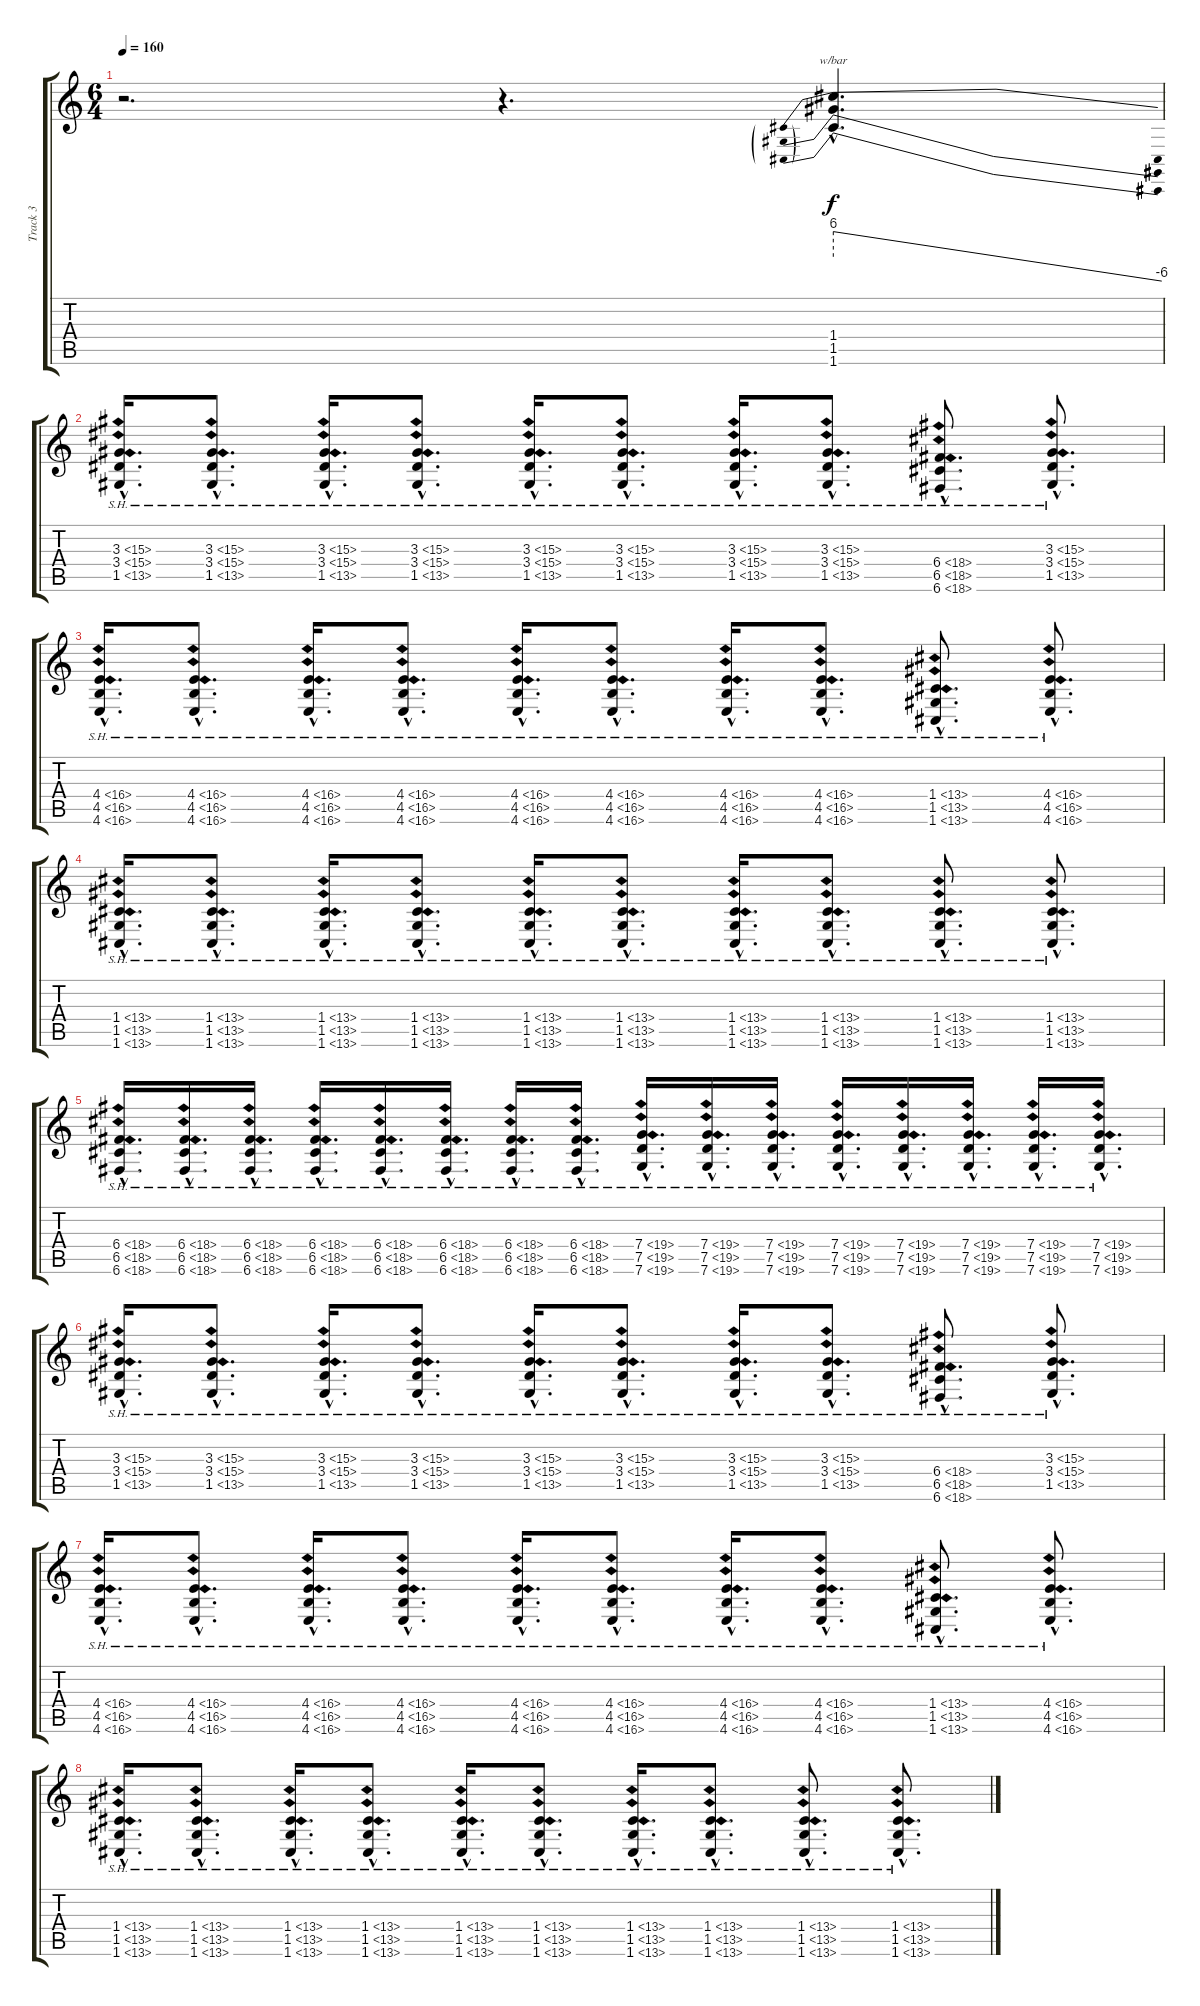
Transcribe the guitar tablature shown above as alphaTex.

\track ("Track 3" "Track 3") {instrument overdrivenguitar}
\staff {score tabs}
\tuning (D4 A3 F3 C3 G2 C2) {hide}
\ts (6 4)
\tempo 160
\clef g2
\ks c
r.2{d dy mp} r.4{d} (1.4{hac} 1.5{hac} 1.6{hac}).4{d tbe (predivedive default 0 24 60 -24) dy f} |
(3.3{sh 12 hac} 3.4{sh 12 hac} 1.5{sh 12 hac}).16{d} (3.3{sh 12 hac} 3.4{sh 12 hac} 1.5{sh 12 hac}).8{d} (3.3{sh 12 hac} 3.4{sh 12 hac} 1.5{sh 12 hac}).16{d} (3.3{sh 12 hac} 3.4{sh 12 hac} 1.5{sh 12 hac}).8{d} (3.3{sh 12 hac} 3.4{sh 12 hac} 1.5{sh 12 hac}).16{d} (3.3{sh 12 hac} 3.4{sh 12 hac} 1.5{sh 12 hac}).8{d} (3.3{sh 12 hac} 3.4{sh 12 hac} 1.5{sh 12 hac}).16{d} (3.3{sh 12 hac} 3.4{sh 12 hac} 1.5{sh 12 hac}).8{d} (6.4{sh 12 hac} 6.5{sh 12 hac} 6.6{sh 12 hac}).8{d} (3.3{sh 12 hac} 3.4{sh 12 hac} 1.5{sh 12 hac}).8{d} |
(4.4{sh 12 hac} 4.5{sh 12 hac} 4.6{sh 12 hac}).16{d} (4.4{sh 12 hac} 4.5{sh 12 hac} 4.6{sh 12 hac}).8{d} (4.4{sh 12 hac} 4.5{sh 12 hac} 4.6{sh 12 hac}).16{d} (4.4{sh 12 hac} 4.5{sh 12 hac} 4.6{sh 12 hac}).8{d} (4.4{sh 12 hac} 4.5{sh 12 hac} 4.6{sh 12 hac}).16{d} (4.4{sh 12 hac} 4.5{sh 12 hac} 4.6{sh 12 hac}).8{d} (4.4{sh 12 hac} 4.5{sh 12 hac} 4.6{sh 12 hac}).16{d} (4.4{sh 12 hac} 4.5{sh 12 hac} 4.6{sh 12 hac}).8{d} (1.4{sh 12 hac} 1.5{sh 12 hac} 1.6{sh 12 hac}).8{d} (4.4{sh 12 hac} 4.5{sh 12 hac} 4.6{sh 12 hac}).8{d} |
(1.4{sh 12 hac} 1.5{sh 12 hac} 1.6{sh 12 hac}).16{d} (1.4{sh 12 hac} 1.5{sh 12 hac} 1.6{sh 12 hac}).8{d} (1.4{sh 12 hac} 1.5{sh 12 hac} 1.6{sh 12 hac}).16{d} (1.4{sh 12 hac} 1.5{sh 12 hac} 1.6{sh 12 hac}).8{d} (1.4{sh 12 hac} 1.5{sh 12 hac} 1.6{sh 12 hac}).16{d} (1.4{sh 12 hac} 1.5{sh 12 hac} 1.6{sh 12 hac}).8{d} (1.4{sh 12 hac} 1.5{sh 12 hac} 1.6{sh 12 hac}).16{d} (1.4{sh 12 hac} 1.5{sh 12 hac} 1.6{sh 12 hac}).8{d} (1.4{sh 12 hac} 1.5{sh 12 hac} 1.6{sh 12 hac}).8{d} (1.4{sh 12 hac} 1.5{sh 12 hac} 1.6{sh 12 hac}).8{d} |
(6.4{sh 12 hac} 6.5{sh 12 hac} 6.6{sh 12 hac}).16{d} (6.4{sh 12 hac} 6.5{sh 12 hac} 6.6{sh 12 hac}).16{d} (6.4{sh 12 hac} 6.5{sh 12 hac} 6.6{sh 12 hac}).16{d} (6.4{sh 12 hac} 6.5{sh 12 hac} 6.6{sh 12 hac}).16{d} (6.4{sh 12 hac} 6.5{sh 12 hac} 6.6{sh 12 hac}).16{d} (6.4{sh 12 hac} 6.5{sh 12 hac} 6.6{sh 12 hac}).16{d} (6.4{sh 12 hac} 6.5{sh 12 hac} 6.6{sh 12 hac}).16{d} (6.4{sh 12 hac} 6.5{sh 12 hac} 6.6{sh 12 hac}).16{d} (7.4{sh 12 hac} 7.5{sh 12 hac} 7.6{sh 12 hac}).16{d} (7.4{sh 12 hac} 7.5{sh 12 hac} 7.6{sh 12 hac}).16{d} (7.4{sh 12 hac} 7.5{sh 12 hac} 7.6{sh 12 hac}).16{d} (7.4{sh 12 hac} 7.5{sh 12 hac} 7.6{sh 12 hac}).16{d} (7.4{sh 12 hac} 7.5{sh 12 hac} 7.6{sh 12 hac}).16{d} (7.4{sh 12 hac} 7.5{sh 12 hac} 7.6{sh 12 hac}).16{d} (7.4{sh 12 hac} 7.5{sh 12 hac} 7.6{sh 12 hac}).16{d} (7.4{sh 12 hac} 7.5{sh 12 hac} 7.6{sh 12 hac}).16{d} |
(3.3{sh 12 hac} 3.4{sh 12 hac} 1.5{sh 12 hac}).16{d} (3.3{sh 12 hac} 3.4{sh 12 hac} 1.5{sh 12 hac}).8{d} (3.3{sh 12 hac} 3.4{sh 12 hac} 1.5{sh 12 hac}).16{d} (3.3{sh 12 hac} 3.4{sh 12 hac} 1.5{sh 12 hac}).8{d} (3.3{sh 12 hac} 3.4{sh 12 hac} 1.5{sh 12 hac}).16{d} (3.3{sh 12 hac} 3.4{sh 12 hac} 1.5{sh 12 hac}).8{d} (3.3{sh 12 hac} 3.4{sh 12 hac} 1.5{sh 12 hac}).16{d} (3.3{sh 12 hac} 3.4{sh 12 hac} 1.5{sh 12 hac}).8{d} (6.4{sh 12 hac} 6.5{sh 12 hac} 6.6{sh 12 hac}).8{d} (3.3{sh 12 hac} 3.4{sh 12 hac} 1.5{sh 12 hac}).8{d} |
(4.4{sh 12 hac} 4.5{sh 12 hac} 4.6{sh 12 hac}).16{d} (4.4{sh 12 hac} 4.5{sh 12 hac} 4.6{sh 12 hac}).8{d} (4.4{sh 12 hac} 4.5{sh 12 hac} 4.6{sh 12 hac}).16{d} (4.4{sh 12 hac} 4.5{sh 12 hac} 4.6{sh 12 hac}).8{d} (4.4{sh 12 hac} 4.5{sh 12 hac} 4.6{sh 12 hac}).16{d} (4.4{sh 12 hac} 4.5{sh 12 hac} 4.6{sh 12 hac}).8{d} (4.4{sh 12 hac} 4.5{sh 12 hac} 4.6{sh 12 hac}).16{d} (4.4{sh 12 hac} 4.5{sh 12 hac} 4.6{sh 12 hac}).8{d} (1.4{sh 12 hac} 1.5{sh 12 hac} 1.6{sh 12 hac}).8{d} (4.4{sh 12 hac} 4.5{sh 12 hac} 4.6{sh 12 hac}).8{d} |
(1.4{sh 12 hac} 1.5{sh 12 hac} 1.6{sh 12 hac}).16{d} (1.4{sh 12 hac} 1.5{sh 12 hac} 1.6{sh 12 hac}).8{d} (1.4{sh 12 hac} 1.5{sh 12 hac} 1.6{sh 12 hac}).16{d} (1.4{sh 12 hac} 1.5{sh 12 hac} 1.6{sh 12 hac}).8{d} (1.4{sh 12 hac} 1.5{sh 12 hac} 1.6{sh 12 hac}).16{d} (1.4{sh 12 hac} 1.5{sh 12 hac} 1.6{sh 12 hac}).8{d} (1.4{sh 12 hac} 1.5{sh 12 hac} 1.6{sh 12 hac}).16{d} (1.4{sh 12 hac} 1.5{sh 12 hac} 1.6{sh 12 hac}).8{d} (1.4{sh 12 hac} 1.5{sh 12 hac} 1.6{sh 12 hac}).8{d} (1.4{sh 12 hac} 1.5{sh 12 hac} 1.6{sh 12 hac}).8{d}
